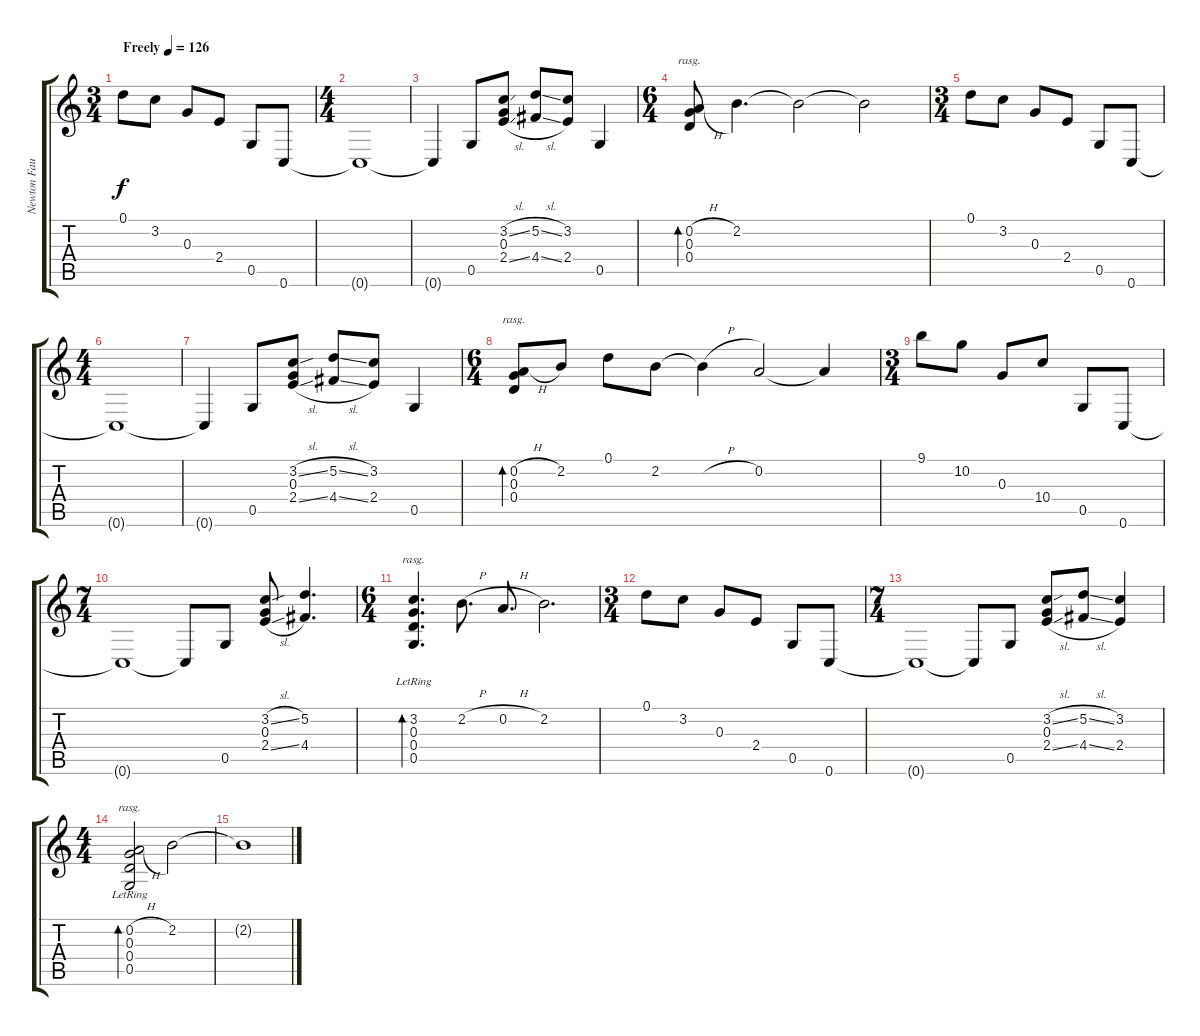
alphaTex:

\track ("Newton Faulkner" "Newton Fau") {instrument acousticguitarsteel}
\staff {score tabs}
\tuning (D4 A3 G3 D3 G2 C2) {hide}
\ts (3 4)
\tempo (126 "Freely")
\clef g2
\ks c
0.1.8{dy f instrument acousticguitarsteel} 3.2.8 0.3.8 2.4.8 0.5.8 0.6.8 |
\ts (4 4)
0.6{t}.1 |
0.6{t}.4 0.5.8 (3.2{sl} 0.3 2.4{sl}).8 (5.2{sl} 4.4{sl}).8 (3.2 2.4).8 0.5.4 |
\ts (6 4)
(0.2{h} 0.3 0.4).8{bd 30 rasg ii} 2.2.4{d} 2.2{t}.2 2.2{t}.2 |
\ts (3 4)
0.1.8 3.2.8 0.3.8 2.4.8 0.5.8 0.6.8 |
\ts (4 4)
0.6{t}.1 |
0.6{t}.4 0.5.8 (3.2{sl} 0.3 2.4{sl}).8 (5.2{sl} 4.4{sl}).8 (3.2 2.4).8 0.5.4 |
\ts (6 4)
(0.2{h} 0.3 0.4).8{bd 30 rasg ii} 2.2.8 0.1.8 2.2.8 2.2{h t}.4 0.2.2 0.2{t}.4 |
\ts (3 4)
9.1.8 10.2.8 0.3.8 10.4.8 0.5.8 0.6.8 |
\ts (7 4)
0.6{t}.1 0.6{t}.8 0.5.8 (3.2{sl} 0.3 2.4{sl}).8 (5.2 4.4).4{d} |
\ts (6 4)
(3.2{lr} 0.3 0.4 0.5).4{d bd 30 rasg ii} 2.2{h}.8{d} 0.2{h}.8{d} 2.2.2{d} |
\ts (3 4)
0.1.8 3.2.8 0.3.8 2.4.8 0.5.8 0.6.8 |
\ts (7 4)
0.6{t}.1 0.6{t}.8 0.5.8 (3.2{sl} 0.3 2.4{sl}).8 (5.2{sl} 4.4{sl}).8 (3.2 2.4).4 |
\ts (4 4)
(0.2{h lr} 0.3 0.4 0.5).2{bd 30 rasg ii} 2.2.2 |
2.2{t}.1
